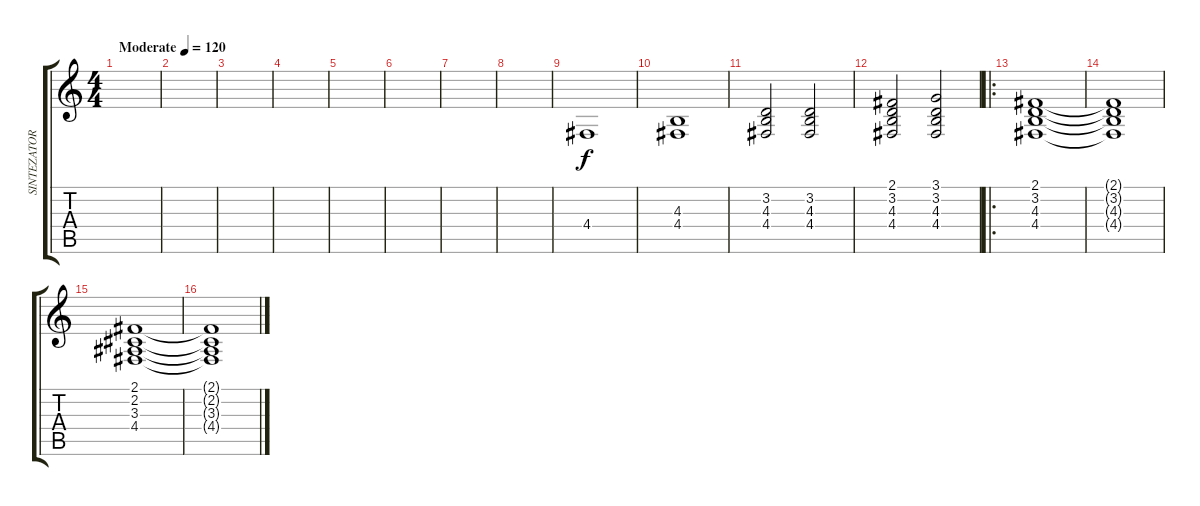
\track ("SINTEZATOR" "SINTEZATOR") {instrument stringensemble1}
\staff {score tabs}
\tuning (E4 B3 G3 D3 A2 E2) {hide}
\ts (4 4)
\tempo (120 "Moderate")
\clef g2
\ks c
|
|
|
|
|
|
|
|
4.4.1 |
(4.3 4.4).1 |
(3.2 4.3 4.4).2 (3.2 4.3 4.4).2 |
(2.1 3.2 4.3 4.4).2 (3.1 3.2 4.3 4.4).2 |
\ro
(2.1 3.2 4.3 4.4).1 |
(2.1{t} 3.2{t} 4.3{t} 4.4{t}).1 |
(2.1 2.2 3.3 4.4).1 |
(2.1{t} 2.2{t} 3.3{t} 4.4{t}).1
